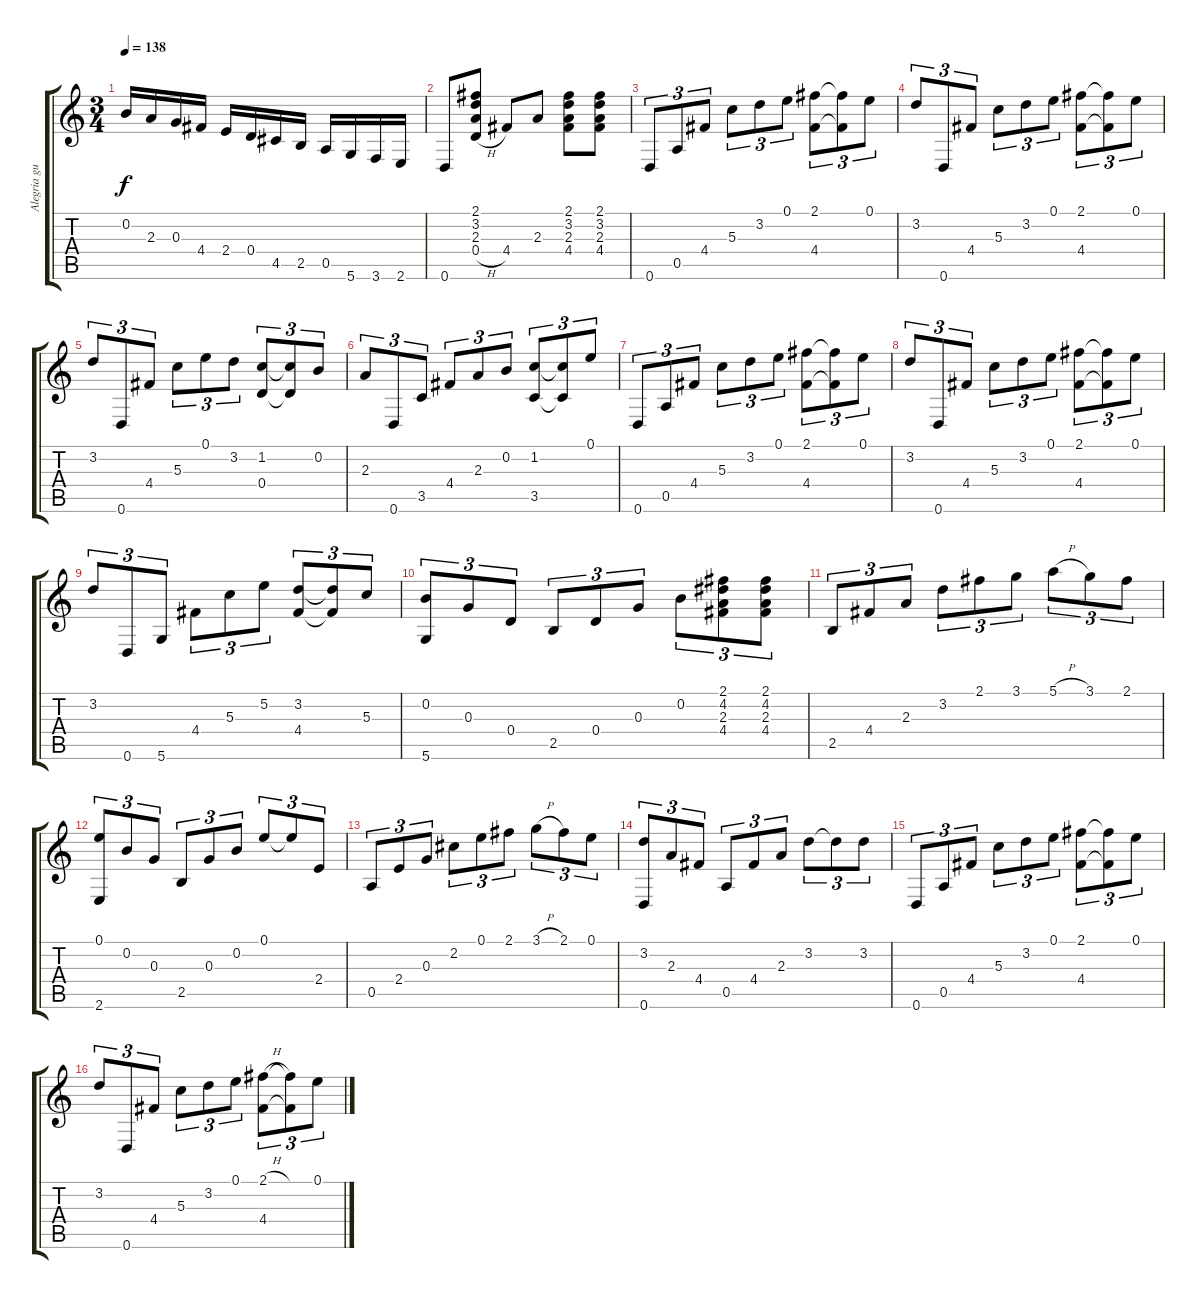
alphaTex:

\track ("Alegria guitara" "Alegria gu") {instrument acousticguitarnylon}
\staff {score tabs}
\tuning (E4 B3 G3 D3 A2 D2) {hide}
\ts (3 4)
\tempo 138
\clef g2
\ks c
0.2.16{dy f} 2.3.16 0.3.16 4.4.16 2.4.16 0.4.16 4.5.16 2.5.16 0.5.16 5.6.16 3.6.16 2.6.16 |
0.6.8 (2.1 3.2 2.3 0.4{h}).8 4.4.8 2.3.8 (2.1 3.2 2.3 4.4).8 (2.1 3.2 2.3 4.4).8 |
0.6.8{tu (3 2)} 0.5.8{tu (3 2)} 4.4.8{tu (3 2)} 5.3.8{tu (3 2)} 3.2.8{tu (3 2)} 0.1.8{tu (3 2)} (2.1 4.4).8{tu (3 2)} (2.1{t} 4.4{t}).8{tu (3 2)} 0.1.8{tu (3 2)} |
3.2.8{tu (3 2)} 0.6.8{tu (3 2)} 4.4.8{tu (3 2)} 5.3.8{tu (3 2)} 3.2.8{tu (3 2)} 0.1.8{tu (3 2)} (2.1 4.4).8{tu (3 2)} (2.1{t} 4.4{t}).8{tu (3 2)} 0.1.8{tu (3 2)} |
3.2.8{tu (3 2)} 0.6.8{tu (3 2)} 4.4.8{tu (3 2)} 5.3.8{tu (3 2)} 0.1.8{tu (3 2)} 3.2.8{tu (3 2)} (1.2 0.4).8{tu (3 2)} (1.2{t} 0.4{t}).8{tu (3 2)} 0.2.8{tu (3 2)} |
2.3.8{tu (3 2)} 0.6.8{tu (3 2)} 3.5.8{tu (3 2)} 4.4.8{tu (3 2)} 2.3.8{tu (3 2)} 0.2.8{tu (3 2)} (1.2 3.5).8{tu (3 2)} (1.2{t} 3.5{t}).8{tu (3 2)} 0.1.8{tu (3 2)} |
0.6.8{tu (3 2)} 0.5.8{tu (3 2)} 4.4.8{tu (3 2)} 5.3.8{tu (3 2)} 3.2.8{tu (3 2)} 0.1.8{tu (3 2)} (2.1 4.4).8{tu (3 2)} (2.1{t} 4.4{t}).8{tu (3 2)} 0.1.8{tu (3 2)} |
3.2.8{tu (3 2)} 0.6.8{tu (3 2)} 4.4.8{tu (3 2)} 5.3.8{tu (3 2)} 3.2.8{tu (3 2)} 0.1.8{tu (3 2)} (2.1 4.4).8{tu (3 2)} (2.1{t} 4.4{t}).8{tu (3 2)} 0.1.8{tu (3 2)} |
3.2.8{tu (3 2)} 0.6.8{tu (3 2)} 5.6.8{tu (3 2)} 4.4.8{tu (3 2)} 5.3.8{tu (3 2)} 5.2.8{tu (3 2)} (3.2 4.4).8{tu (3 2)} (3.2{t} 4.4{t}).8{tu (3 2)} 5.3.8{tu (3 2)} |
(0.2 5.6).8{tu (3 2)} 0.3.8{tu (3 2)} 0.4.8{tu (3 2)} 2.5.8{tu (3 2)} 0.4.8{tu (3 2)} 0.3.8{tu (3 2)} 0.2.8{tu (3 2)} (2.1 4.2 2.3 4.4).8{tu (3 2)} (2.1 4.2 2.3 4.4).8{tu (3 2)} |
2.5.8{tu (3 2)} 4.4.8{tu (3 2)} 2.3.8{tu (3 2)} 3.2.8{tu (3 2)} 2.1.8{tu (3 2)} 3.1.8{tu (3 2)} 5.1{h}.8{tu (3 2)} 3.1.8{tu (3 2)} 2.1.8{tu (3 2)} |
(0.1 2.6).8{tu (3 2)} 0.2.8{tu (3 2)} 0.3.8{tu (3 2)} 2.5.8{tu (3 2)} 0.3.8{tu (3 2)} 0.2.8{tu (3 2)} 0.1.8{tu (3 2)} 0.1{t}.8{tu (3 2)} 2.4.8{tu (3 2)} |
0.5.8{tu (3 2)} 2.4.8{tu (3 2)} 0.3.8{tu (3 2)} 2.2.8{tu (3 2)} 0.1.8{tu (3 2)} 2.1.8{tu (3 2)} 3.1{h}.8{tu (3 2)} 2.1.8{tu (3 2)} 0.1.8{tu (3 2)} |
(3.2 0.6).8{tu (3 2)} 2.3.8{tu (3 2)} 4.4.8{tu (3 2)} 0.5.8{tu (3 2)} 4.4.8{tu (3 2)} 2.3.8{tu (3 2)} 3.2.8{tu (3 2)} 3.2{t}.8{tu (3 2)} 3.2.8{tu (3 2)} |
0.6.8{tu (3 2)} 0.5.8{tu (3 2)} 4.4.8{tu (3 2)} 5.3.8{tu (3 2)} 3.2.8{tu (3 2)} 0.1.8{tu (3 2)} (2.1 4.4).8{tu (3 2)} (2.1{t} 4.4{t}).8{tu (3 2)} 0.1.8{tu (3 2)} |
3.2.8{tu (3 2)} 0.6.8{tu (3 2)} 4.4.8{tu (3 2)} 5.3.8{tu (3 2)} 3.2.8{tu (3 2)} 0.1.8{tu (3 2)} (2.1{h} 4.4).8{tu (3 2)} (2.1{t} 4.4{t}).8{tu (3 2)} 0.1.8{tu (3 2)}
